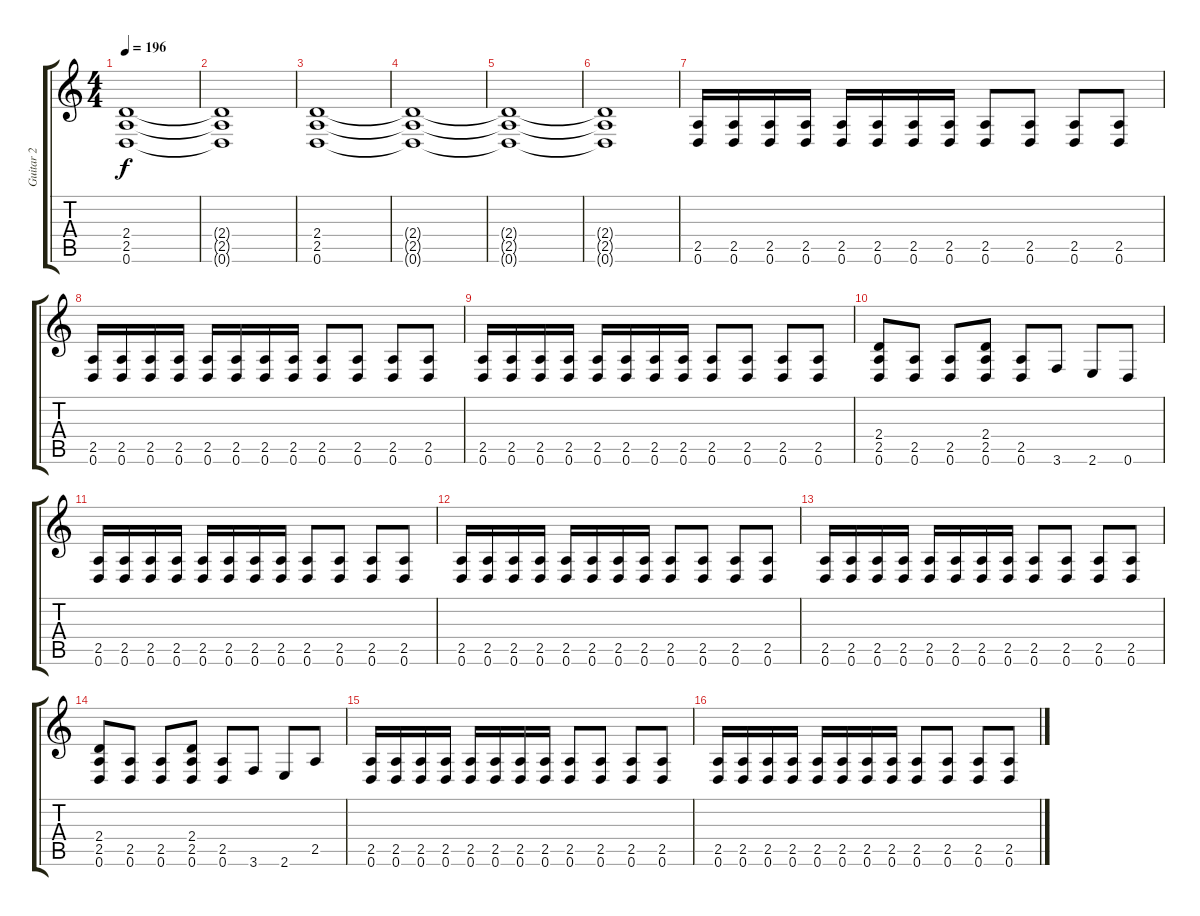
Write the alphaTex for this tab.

\track ("Guitar 2" "Guitar 2") {instrument distortionguitar}
\staff {score tabs}
\tuning (D4 A3 F3 C3 G2 D2) {hide}
\ts (4 4)
\tempo 196
\clef g2
\ks c
(2.4{t} 2.5{t} 0.6{t}).1{dy f} |
(2.4{t} 2.5{t} 0.6{t}).1 |
(2.4 2.5 0.6).1 |
(2.4{t} 2.5{t} 0.6{t}).1 |
(2.4{t} 2.5{t} 0.6{t}).1 |
(2.4{t} 2.5{t} 0.6{t}).1 |
(2.5 0.6).16 (2.5 0.6).16 (2.5 0.6).16 (2.5 0.6).16 (2.5 0.6).16 (2.5 0.6).16 (2.5 0.6).16 (2.5 0.6).16 (2.5 0.6).8 (2.5 0.6).8 (2.5 0.6).8 (2.5 0.6).8 |
(2.5 0.6).16 (2.5 0.6).16 (2.5 0.6).16 (2.5 0.6).16 (2.5 0.6).16 (2.5 0.6).16 (2.5 0.6).16 (2.5 0.6).16 (2.5 0.6).8 (2.5 0.6).8 (2.5 0.6).8 (2.5 0.6).8 |
(2.5 0.6).16 (2.5 0.6).16 (2.5 0.6).16 (2.5 0.6).16 (2.5 0.6).16 (2.5 0.6).16 (2.5 0.6).16 (2.5 0.6).16 (2.5 0.6).8 (2.5 0.6).8 (2.5 0.6).8 (2.5 0.6).8 |
(2.4 2.5 0.6).8 (2.5 0.6).8 (2.5 0.6).8 (2.4 2.5 0.6).8 (2.5 0.6).8 3.6.8 2.6.8 0.6.8 |
(2.5 0.6).16 (2.5 0.6).16 (2.5 0.6).16 (2.5 0.6).16 (2.5 0.6).16 (2.5 0.6).16 (2.5 0.6).16 (2.5 0.6).16 (2.5 0.6).8 (2.5 0.6).8 (2.5 0.6).8 (2.5 0.6).8 |
(2.5 0.6).16 (2.5 0.6).16 (2.5 0.6).16 (2.5 0.6).16 (2.5 0.6).16 (2.5 0.6).16 (2.5 0.6).16 (2.5 0.6).16 (2.5 0.6).8 (2.5 0.6).8 (2.5 0.6).8 (2.5 0.6).8 |
(2.5 0.6).16 (2.5 0.6).16 (2.5 0.6).16 (2.5 0.6).16 (2.5 0.6).16 (2.5 0.6).16 (2.5 0.6).16 (2.5 0.6).16 (2.5 0.6).8 (2.5 0.6).8 (2.5 0.6).8 (2.5 0.6).8 |
(2.4 2.5 0.6).8 (2.5 0.6).8 (2.5 0.6).8 (2.4 2.5 0.6).8 (2.5 0.6).8 3.6.8 2.6.8 2.5.8 |
(2.5 0.6).16 (2.5 0.6).16 (2.5 0.6).16 (2.5 0.6).16 (2.5 0.6).16 (2.5 0.6).16 (2.5 0.6).16 (2.5 0.6).16 (2.5 0.6).8 (2.5 0.6).8 (2.5 0.6).8 (2.5 0.6).8 |
(2.5 0.6).16 (2.5 0.6).16 (2.5 0.6).16 (2.5 0.6).16 (2.5 0.6).16 (2.5 0.6).16 (2.5 0.6).16 (2.5 0.6).16 (2.5 0.6).8 (2.5 0.6).8 (2.5 0.6).8 (2.5 0.6).8
